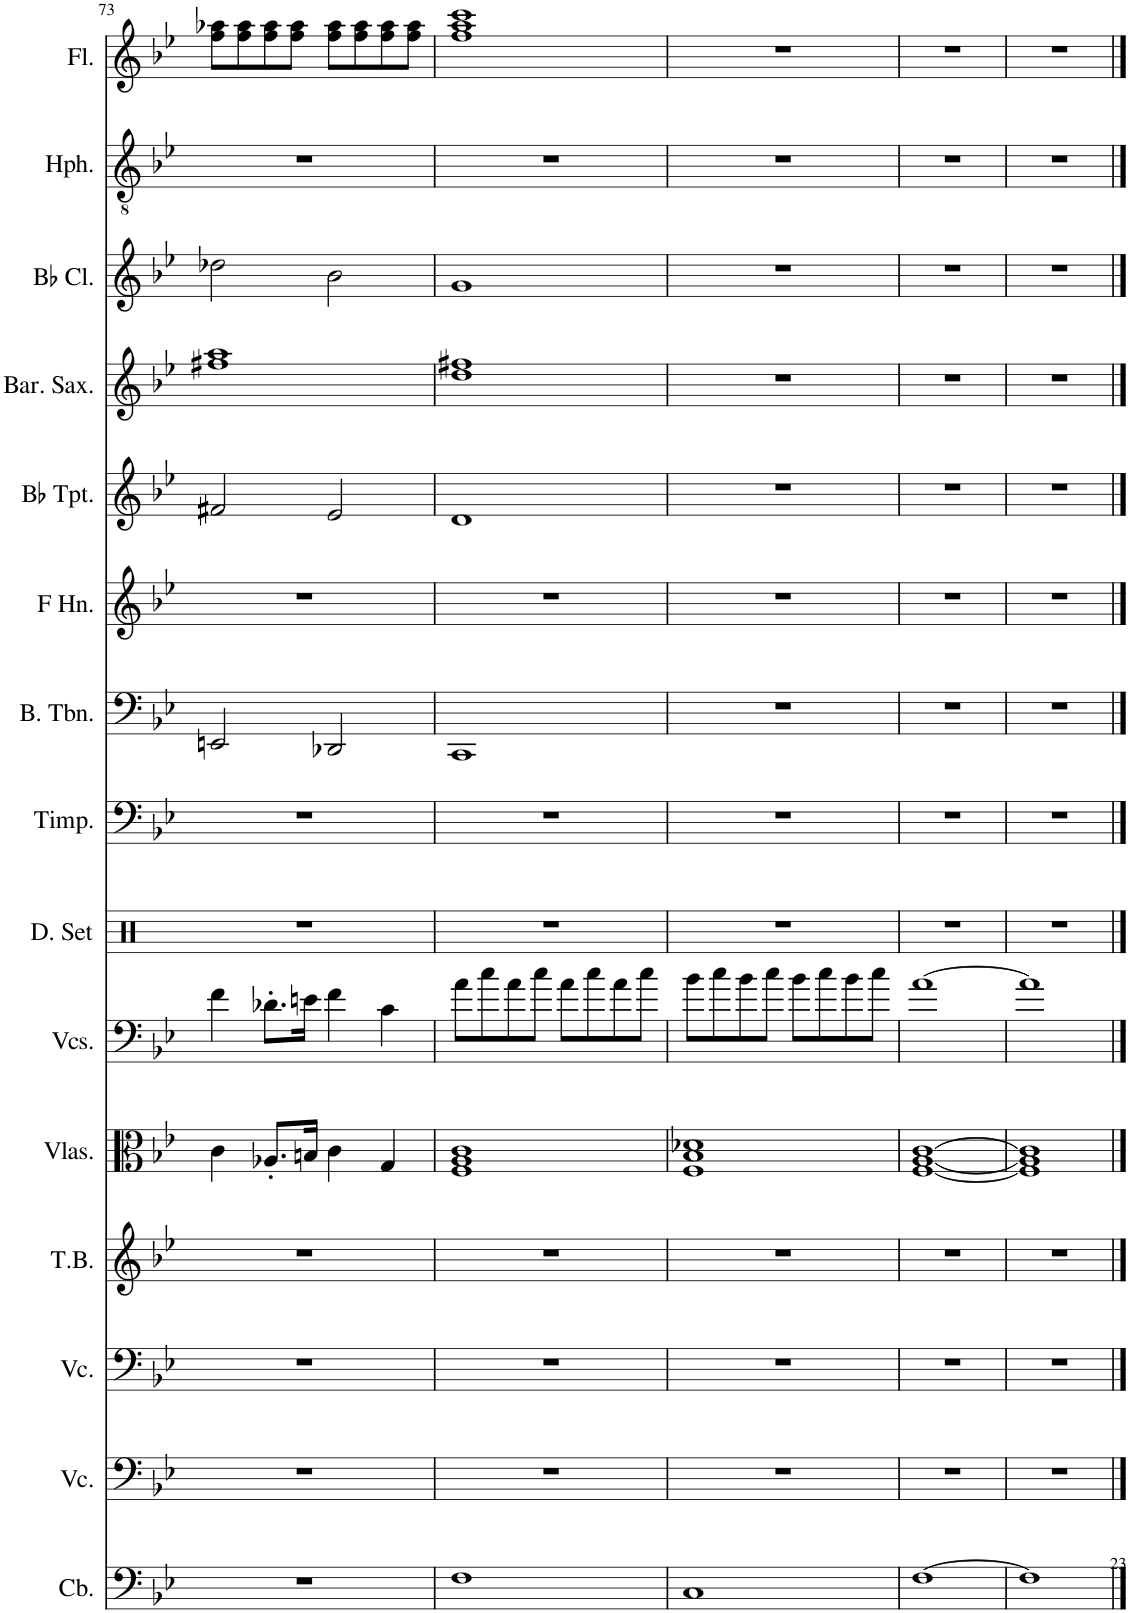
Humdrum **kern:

**kern	**kern	**kern	**kern	**kern	**kern	**kern	**kern	**kern	**kern	**kern	**kern	**kern	**kern	**kern
*part15	*part14	*part13	*part12	*part11	*part10	*part9	*part8	*part7	*part6	*part5	*part4	*part3	*part2	*part1
*staff15	*staff14	*staff13	*staff12	*staff11	*staff10	*staff9	*staff8	*staff7	*staff6	*staff5	*staff4	*staff3	*staff2	*staff1
*I"Contrabass, Cb.	*I"Violoncello, Vcl.	*I"Violoncello, pizz.	*I"Tubular Bells, Chimes	*I"Violas	*I"Violoncellos, Vl.I	*I"Drumset, Perc.	*I"Timpani, Timp.	*I"Bass Trombone, Tb.	*I"Horn in F, Hn.	*I"Bb Trumpet, Tr.	*I"Baritone Saxophone, Sax.	*I"Bb Clarinet, Cl.	*I"Heckelphone-clarinet, Ob.	*I"Flute, Fl.
*I'Cb.	*I'Vc.	*I'Vc.	*I'T.B.	*I'Vlas.	*I'Vcs.	*I'D. Set	*I'Timp.	*I'B. Tbn.	*I'F Hn.	*I'Bb Tpt.	*I'Bar. Sax.	*I'Bb Cl.	*I'Hph.	*I'Fl.
!!LO:PB:g=z
*clefF4	*clefF4	*clefF4	*clefG2	*clefC3	*clefF4	*clefX	*clefF4	*clefF4	*clefG2	*clefG2	*clefG2	*clefG2	*clefGv2	*clefG2
*Trd7c12	*	*	*	*	*	*	*	*	*Trd4c7	*Trd1c2	*Trd12c21	*Trd1c2	*	*
*k[b-e-]	*k[b-e-]	*k[b-e-]	*k[b-e-]	*k[b-e-]	*k[b-e-]	*k[]	*k[b-e-]	*k[b-e-]	*k[b-e-]	*k[b-e-]	*k[b-e-]	*k[b-e-]	*k[b-e-]	*k[b-e-]
*M4/4	*M4/4	*M4/4	*M4/4	*M4/4	*M4/4	*M4/4	*M4/4	*M4/4	*M4/4	*M4/4	*M4/4	*M4/4	*M4/4	*M4/4
=73	=73	=73	=73	=73	=73	=73	=73	=73	=73	=73	=73	=73	=73	=73
1r	1r	1r	1r	4c\	4f\	1r	1r	2EEn/	1r	2f#X/	1ff#X 1aa	2dd-X\	1r	8ff\ 8aa-X\L
.	.	.	.	.	.	.	.	.	.	.	.	.	.	8ff\ 8aa-\
.	.	.	.	8.A-X'/L	8.d-X'\L	.	.	.	.	.	.	.	.	8ff\ 8aa-\
.	.	.	.	.	.	.	.	.	.	.	.	.	.	8ff\ 8aa-\J
.	.	.	.	16Bn/Jk	16en\Jk	.	.	.	.	.	.	.	.	.
.	.	.	.	4c\	4f\	.	.	2DD-X/	.	2e-/	.	2b-\	.	8ff\ 8aa-\L
.	.	.	.	.	.	.	.	.	.	.	.	.	.	8ff\ 8aa-\
.	.	.	.	4G/	4c\	.	.	.	.	.	.	.	.	8ff\ 8aa-\
.	.	.	.	.	.	.	.	.	.	.	.	.	.	8ff\ 8aa-\J
=74	=74	=74	=74	=74	=74	=74	=74	=74	=74	=74	=74	=74	=74	=74
1F	1r	1r	1r	1F 1A 1c	8a\L	1r	1r	1CC	1r	1d	1dd 1ff#X	1g	1r	1ff 1aa 1ccc
.	.	.	.	.	8cc\	.	.	.	.	.	.	.	.	.
.	.	.	.	.	8a\	.	.	.	.	.	.	.	.	.
.	.	.	.	.	8cc\J	.	.	.	.	.	.	.	.	.
.	.	.	.	.	8a\L	.	.	.	.	.	.	.	.	.
.	.	.	.	.	8cc\	.	.	.	.	.	.	.	.	.
.	.	.	.	.	8a\	.	.	.	.	.	.	.	.	.
.	.	.	.	.	8cc\J	.	.	.	.	.	.	.	.	.
=75	=75	=75	=75	=75	=75	=75	=75	=75	=75	=75	=75	=75	=75	=75
1C	1r	1r	1r	1F 1B- 1d-X	8b-\L	1r	1r	1r	1r	1r	1r	1r	1r	1r
.	.	.	.	.	8cc\	.	.	.	.	.	.	.	.	.
.	.	.	.	.	8b-\	.	.	.	.	.	.	.	.	.
.	.	.	.	.	8cc\J	.	.	.	.	.	.	.	.	.
.	.	.	.	.	8b-\L	.	.	.	.	.	.	.	.	.
.	.	.	.	.	8cc\	.	.	.	.	.	.	.	.	.
.	.	.	.	.	8b-\	.	.	.	.	.	.	.	.	.
.	.	.	.	.	8cc\J	.	.	.	.	.	.	.	.	.
=76	=76	=76	=76	=76	=76	=76	=76	=76	=76	=76	=76	=76	=76	=76
[1F	1r	1r	1r	[1F [1A [1c	[1a	1r	1r	1r	1r	1r	1r	1r	1r	1r
=77	=77	=77	=77	=77	=77	=77	=77	=77	=77	=77	=77	=77	=77	=77
1F]	1r	1r	1r	1F] 1A] 1c]	1a]	1r	1r	1r	1r	1r	1r	1r	1r	1r
==	==	==	==	==	==	==	==	==	==	==	==	==	==	==
*-	*-	*-	*-	*-	*-	*-	*-	*-	*-	*-	*-	*-	*-	*-
